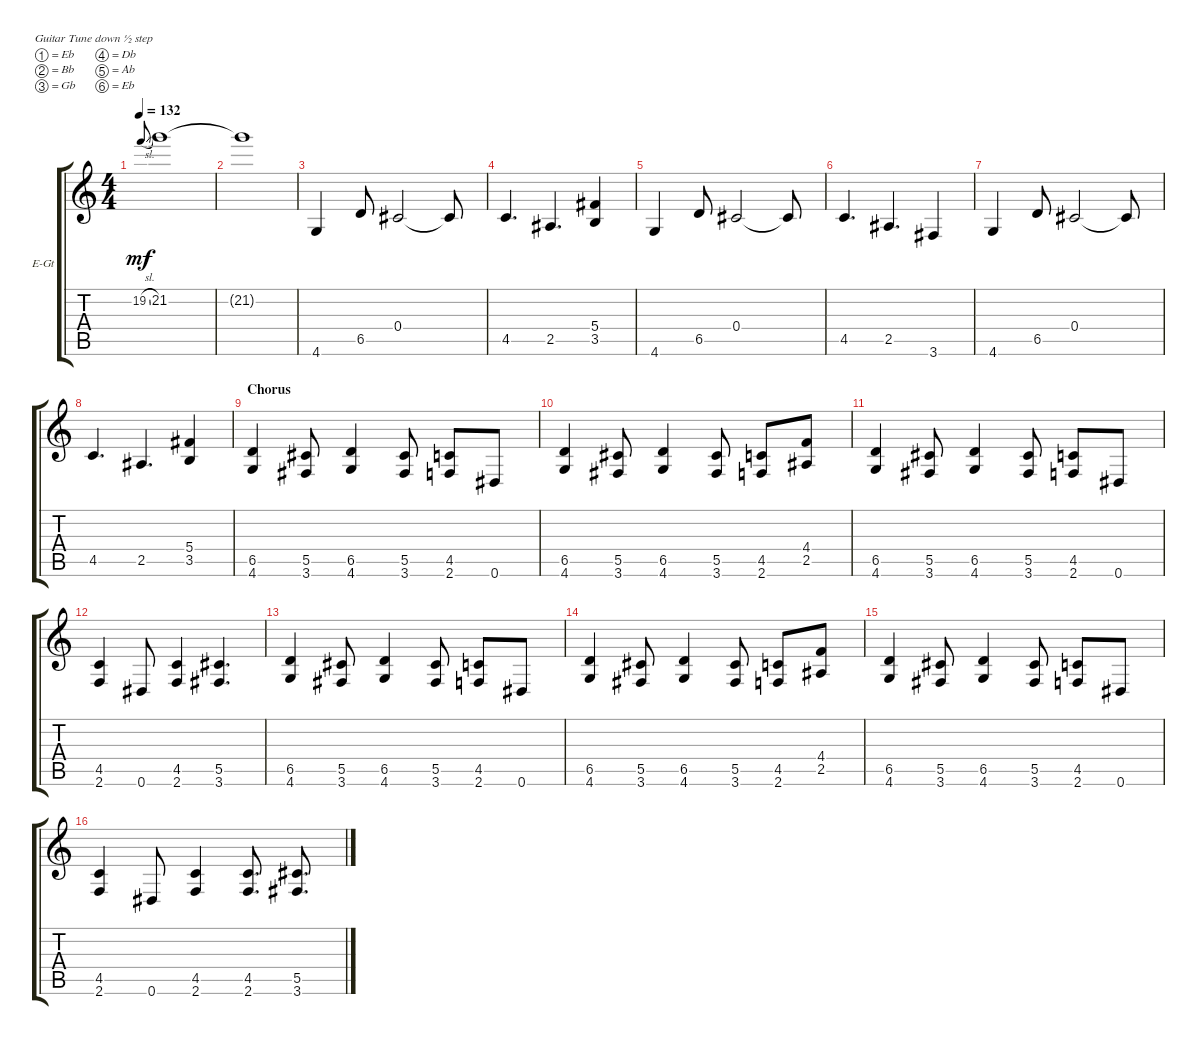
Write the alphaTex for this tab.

\defaultSystemsLayout 4
\bracketExtendMode groupsimilarinstruments
\firstSystemTrackNameOrientation horizontal
\otherSystemsTrackNameOrientation horizontal
\track ("Distorted Guitar (Left)" "E-Gt") {instrument distortionguitar}
\staff {score tabs}
\tuning (Eb4 Bb3 Gb3 Db3 Ab2 Eb2)
\ts (4 4)
\tempo 132
\clef g2
\ks c
19.2{sl}.8{gr onbeat dy mf} 21.2.1 |
21.2{t}.1 |
4.6.4 6.5.8 0.4.2 0.4{t}.8 |
4.5.4{d} 2.5.4{d} (3.5 5.4).4 |
4.6.4 6.5.8 0.4.2 0.4{t}.8 |
4.5.4{d} 2.5.4{d} 3.6.4 |
4.6.4 6.5.8 0.4.2 0.4{t}.8 |
4.5.4{d} 2.5.4{d} (3.5 5.4).4 |
\section ("" "Chorus")
(4.6 6.5).4 (3.6 5.5).8 (4.6 6.5).4 (3.6 5.5).8 (2.6 4.5).8 0.6.8 |
(4.6 6.5).4 (3.6 5.5).8 (4.6 6.5).4 (3.6 5.5).8 (2.6 4.5).8 (2.5 4.4).8 |
(4.6 6.5).4 (3.6 5.5).8 (4.6 6.5).4 (3.6 5.5).8 (2.6 4.5).8 0.6.8 |
(2.6 4.5).4 0.6.8 (2.6 4.5).4 (3.6 5.5).4{d} |
(4.6 6.5).4 (3.6 5.5).8 (4.6 6.5).4 (3.6 5.5).8 (2.6 4.5).8 0.6.8 |
(4.6 6.5).4 (3.6 5.5).8 (4.6 6.5).4 (3.6 5.5).8 (2.6 4.5).8 (2.5 4.4).8 |
(4.6 6.5).4 (3.6 5.5).8 (4.6 6.5).4 (3.6 5.5).8 (2.6 4.5).8 0.6.8 |
(2.6 4.5).4 0.6.8 (2.6 4.5).4 (2.6 4.5).8{d} (5.5 3.6).8{d}
